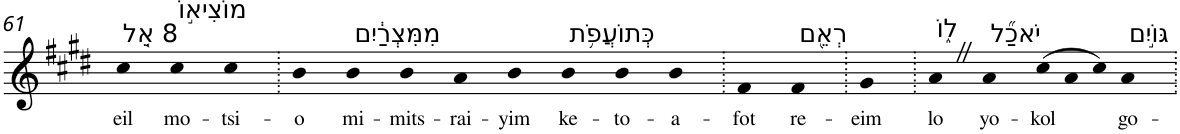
**kern	**text
*part1	*part1
*staff1	*staff1
*I"Piano	*
*I'Pno	*
!!LO:PB:g=z
*clefG2	*
*k[f#c#g#d#]	*
*E:	*
=61	=61
!LO:TX:a:t=8 אֵ֚ל	!
!	!LO:LY:b
4cc#	eil
!LO:TX:a:t=מוֹצִיא֣וֹ	!
!	!LO:LY:b
4cc#	mo-
!	!LO:LY:b
4cc#	-tsi-
=62.	=62.
!	!LO:LY:b
4b	-o
!LO:TX:a:t=מִמִּצְרַ֔יִם	!
!	!LO:LY:b
4b	mi-
!	!LO:LY:b
4b	-mits-
!	!LO:LY:b
4a	-rai-
!	!LO:LY:b
4b	-yim
!LO:TX:a:t=כְּתוֹעֲפֹ֥ת	!
!	!LO:LY:b
4b	ke-
!	!LO:LY:b
4b	-to-
!	!LO:LY:b
4b	-a-
=63.	=63.
!	!LO:LY:b
4f#	-fot
!LO:TX:a:t=רְאֵ֖ם	!
!	!LO:LY:b
4f#	re-
=64.	=64.
!	!LO:LY:b
4g#	-eim
=65.	=65.
!LO:TX:a:t=ל֑וֹ	!
!	!LO:LY:b
4aZ	lo
!LO:TX:a:t=יֹאכַ֞ל	!
!	!LO:LY:b
4a	yo-
*Xtuplet	*
!	!LO:LY:b
(>12cc#	-kol
12a	.
12cc#)	.
!LO:TX:a:t=גּוֹיִ֣ם	!
!	!LO:LY:b
4a	go-
=.	=.
*-	*-
